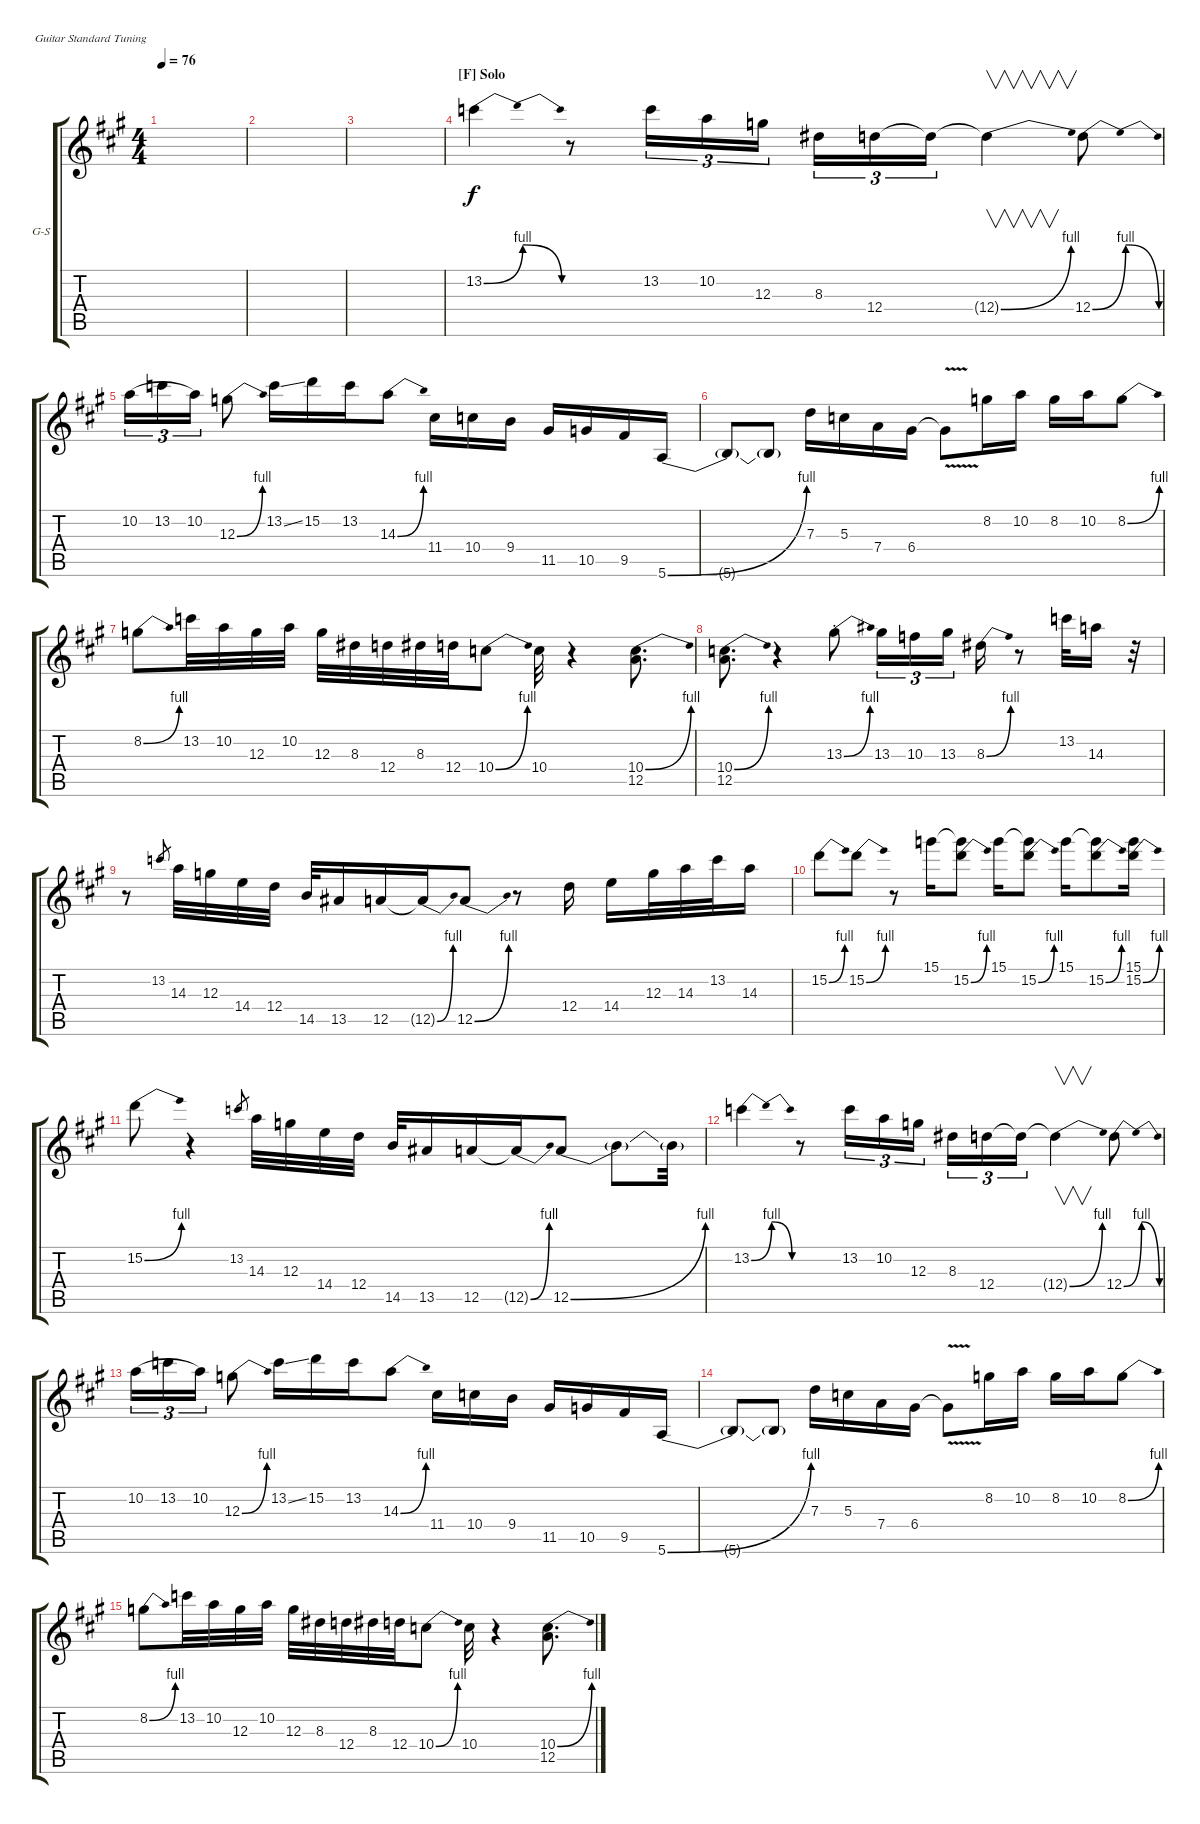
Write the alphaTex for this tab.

\defaultSystemsLayout 4
\bracketExtendMode groupsimilarinstruments
\firstSystemTrackNameOrientation horizontal
\otherSystemsTrackNameOrientation horizontal
\track ("Guitar Solo" "G-S") {instrument overdrivenguitar}
\staff {score tabs}
\tuning (E4 B3 G3 D3 A2 E2)
\ts (4 4)
\tempo 76
\clef g2
\scale
1.07062
\ks a
|
\scale
0.929382 |
\scale
1.07062 |
\section ("F" "Solo")
\scale
0.929382 13.2{be (bendrelease 0 0 10.2 4 47.4 4 59.4 0)}.4 r.8 13.2.16{tu (3 2)} 10.2.16{tu (3 2)} 12.3.16{tu (3 2)} 8.3.16{tu (3 2)} 12.4.16{tu (3 2)} 12.4{t}.16{tu (3 2)} 12.4{be (bend 0 0 15 4) t}.4{v} 12.4{be (bendrelease 0 0 10.2 4 20.4 4 30 0)}.8 |
\scale
1.07062 10.2.16{tu (3 2) legatoorigin} 13.2.16{tu (3 2) legatoorigin} 10.2.16{tu (3 2)} 12.3{be (bend 0 0 15 4)}.8 13.2{ss}.16 15.2.16 13.2.16 14.3{be (bend 0 0 15 4)}.8 11.4.16 10.4.16 9.4.16 11.5.16 10.5.16 9.5.16 5.6{be (bend 0 0 15 4)}.16 |
\scale
0.929382 5.6{t}.8 5.6{t}.8 7.3.16 5.3.16 7.4.16 6.4.16 6.4{v t}.8 8.2.16 10.2.16 8.2.16 10.2.16 8.2{be (bend 0 0 15 4)}.8 |
\scale
1.07062 8.2{be (bend 0 0 15 4)}.8 13.2.32 10.2.32 12.3.32 10.2.32 12.3.32 8.3.32 12.4.32 8.3.32 12.4.32 10.4{be (bend 0 0 15 4)}.8 10.4.32 r.4 (10.4{be (bend 0 0 15 4)} 12.5).8{d} |
\scale
0.929382 (10.4{be (bend 0 0 15 4)} 12.5).8{d} r.4 13.3{be (bend 0 0 15 4) st}.8 13.3.16{tu (3 2)} 10.3.16{tu (3 2)} 13.3.16{tu (3 2)} 8.3{be (bend 0 0 15 4)}.16 r.8 13.2.32 14.3.16 r.32 |
\scale
1.07062 r.8 13.2.8{gr} 14.3.32 12.3.32 14.4.32 12.4.32 14.5.32 13.5.16 12.5.16 12.5{be (bend 0 0 15 4) t}.16 12.5{be (bend 0 0 15 4)}.8 r.8 12.4.16 14.4.16 12.3.32 14.3.32 13.2.32 14.3.16 |
\scale
0.929382 15.2{be (bend 0 0 15 4)}.8 15.2{be (bend 0 0 15 4)}.8 r.8 15.1.16 (15.2{be (bend 0 0 15 4)} 15.1{t}).8 15.1.16 (15.2{be (bend 0 0 15 4)} 15.1{t}).8 15.1.16 (15.2{be (bend 0 0 15 4)} 15.1{t}).8 (15.2{be (bend 0 0 15 4)} 15.1).16 |
\scale
1.07062 15.2{be (bend 0 0 15 4)}.8 r.4 13.2.8{gr} 14.3.32 12.3.32 14.4.32 12.4.32 14.5.32 13.5.16 12.5.16 12.5{be (bend 0 0 15 4) t}.16 12.5{be (bend 0 0 15 4)}.8 12.5{t}.8 12.5{t}.32 |
\scale
0.929382 13.2{be (bendrelease 0 0 10.2 4 47.4 4 59.4 0)}.4 r.8 13.2.16{tu (3 2)} 10.2.16{tu (3 2)} 12.3.16{tu (3 2)} 8.3.16{tu (3 2)} 12.4.16{tu (3 2)} 12.4{t}.16{tu (3 2)} 12.4{be (bend 0 0 15 4) t}.4{v} 12.4{be (bendrelease 0 0 10.2 4 20.4 4 30 0)}.8 |
\scale
1.07062 10.2.16{tu (3 2) legatoorigin} 13.2.16{tu (3 2) legatoorigin} 10.2.16{tu (3 2)} 12.3{be (bend 0 0 15 4)}.8 13.2{ss}.16 15.2.16 13.2.16 14.3{be (bend 0 0 15 4)}.8 11.4.16 10.4.16 9.4.16 11.5.16 10.5.16 9.5.16 5.6{be (bend 0 0 15 4)}.16 |
\scale
0.929382 5.6{t}.8 5.6{t}.8 7.3.16 5.3.16 7.4.16 6.4.16 6.4{v t}.8 8.2.16 10.2.16 8.2.16 10.2.16 8.2{be (bend 0 0 15 4)}.8 |
\scale
1.07062 8.2{be (bend 0 0 15 4)}.8 13.2.32 10.2.32 12.3.32 10.2.32 12.3.32 8.3.32 12.4.32 8.3.32 12.4.32 10.4{be (bend 0 0 15 4)}.8 10.4.32 r.4 (10.4{be (bend 0 0 15 4)} 12.5).8{d}
